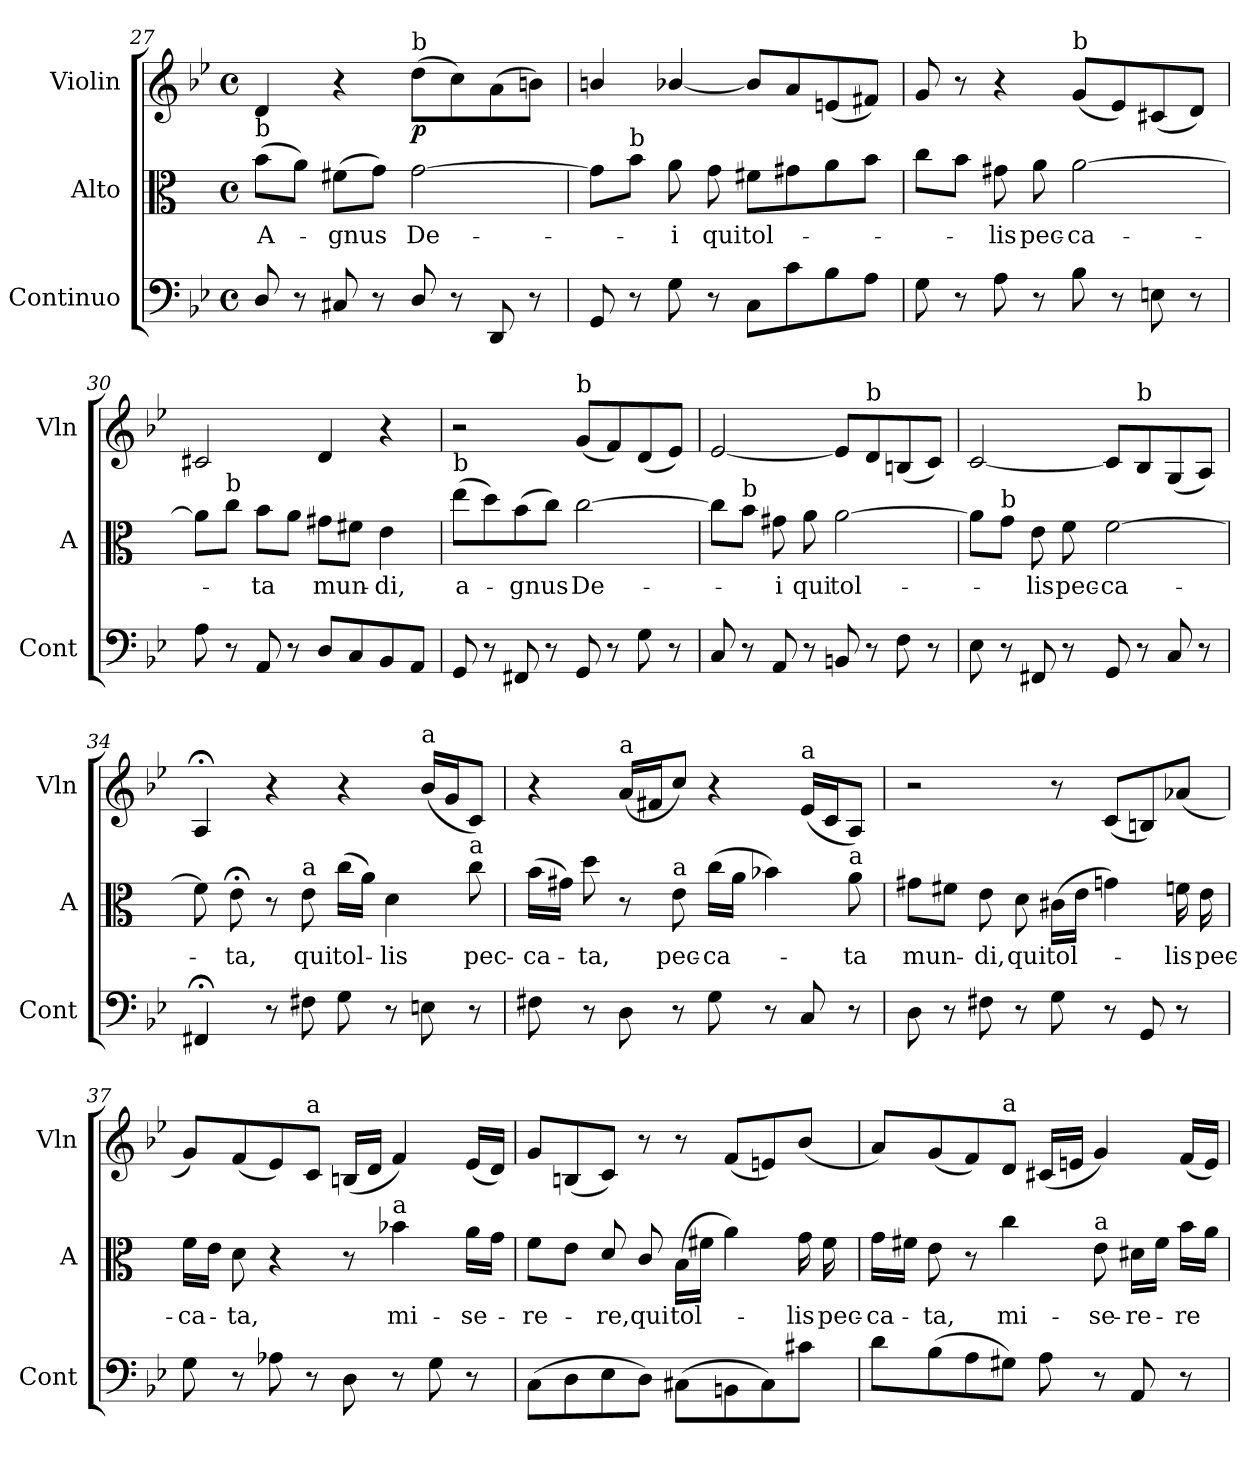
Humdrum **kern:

**kern	**kern	**text	**kern	**dynam
*part3	*part2	*part2	*part1	*part1
*staff3	*staff2	*staff2	*staff1	*staff1
*I"Continuo	*I"Alto	*	*I"Violin	*
*I'Cont	*I'A	*	*I'Vln	*
*clefF4	*clefC3	*	*clefG2	*
*	*ITrd1c2	*	*	*
*k[b-e-]	*k[b-e-]	*	*k[b-e-]	*
*M4/4	*M4/4	*	*M4/4	*
*met(c)	*met(c)	*	*met(c)	*
=27	=27	=27	=27	=27
!	!LO:TX:a:t=b	!	!	!
!	!	!LO:LY:b	!	!
8D/	(8a\L	A-	4d/	.
8r	8g\J)	.	.	.
!	!	!LO:LY:b	!	!
8C#X/	(8en\L	-gnus	4r	.
8r	8f\J)	.	.	.
!	!	!	!LO:TX:a:t=b	!
!	!	!LO:LY:b	!	!LO:DY:b
8D/	[2f\	De-	(8dd\L	p
8r	.	.	8cc\)	.
8DD/	.	.	(8a\	.
8r	.	.	8bn\J)	.
=28	=28	=28	=28	=28
8GG/	8f\L]	.	4bn/	.
!	!LO:TX:a:t=b	!	!	!
8r	8a\J	.	.	.
!	!	!LO:LY:b	!	!
8G\	8g\	-i	[4b-X/	.
!	!	!LO:LY:b	!	!
8r	8f\	qui	.	.
!	!	!LO:LY:b	!	!
8C\L	8en\L	tol-	8b-/L]	.
8c\	8f#X\	.	8a/	.
8B-\	8g\	.	(8en/	.
8A\J	8a\J	.	8f#X/J)	.
!!LO:LB:g=z
=29	=29	=29	=29	=29
8G\	8b-\L	.	8g/	.
8r	8a\J	.	8r	.
!	!	!LO:LY:b	!	!
8A\	8f#X\	-lis	4r	.
!	!	!LO:LY:b	!	!
8r	8g\	pec-	.	.
!	!	!	!LO:TX:a:t=b	!
!	!	!LO:LY:b	!	!
8B-\	[2g\	-ca-	(8g/L	.
8r	.	.	8e-/)	.
8En\	.	.	(8c#X/	.
8r	.	.	8d/J)	.
=30	=30	=30	=30	=30
8A\	8g\L]	.	2c#X/	.
!	!LO:TX:a:t=b	!	!	!
8r	8b-\J	.	.	.
!	!	!LO:LY:b	!	!
8AA/	8a\L	-ta	.	.
8r	8g\J	.	.	.
!	!	!LO:LY:b	!	!
8D/L	8f#X\L	mun-	4d/	.
8C/	8en\J	.	.	.
!	!	!LO:LY:b	!	!
8BB-/	4d\	-di,	4r	.
8AA/J	.	.	.	.
=31	=31	=31	=31	=31
!	!LO:TX:a:t=b	!	!	!
!	!	!LO:LY:b	!	!
8GG/	(8dd\L	a-	2r	.
8r	8cc\)	.	.	.
!	!	!LO:LY:b	!	!
8FF#X/	(8a\	-gnus	.	.
8r	8b-\J)	.	.	.
!	!	!	!LO:TX:a:t=b	!
!	!	!LO:LY:b	!	!
8GG/	[2b-\	De-	(8g/L	.
8r	.	.	8f/)	.
8G\	.	.	(8d/	.
8r	.	.	8e-/J)	.
=32	=32	=32	=32	=32
8C/	8b-\L]	.	[2e-/	.
!	!LO:TX:a:t=b	!	!	!
8r	8a\J	.	.	.
!	!	!LO:LY:b	!	!
8AA/	8f#X\	-i	.	.
!	!	!LO:LY:b	!	!
8r	8g\	qui	.	.
!	!	!LO:LY:b	!	!
8BBn/	[2g\	tol-	8e-/L]	.
!	!	!	!LO:TX:a:t=b	!
8r	.	.	8d/	.
8F\	.	.	(8Bn/	.
8r	.	.	8c/J)	.
!!LO:LB:g=z
=33	=33	=33	=33	=33
8E-\	8g\L]	.	[2c/	.
!	!LO:TX:a:t=b	!	!	!
8r	8f\J	.	.	.
!	!	!LO:LY:b	!	!
8FF#X/	8d\	-lis	.	.
!	!	!LO:LY:b	!	!
8r	8e-\	pec-	.	.
!	!	!LO:LY:b	!	!
8GG/	[2e-\	-ca-	8c/L]	.
!	!	!	!LO:TX:a:t=b	!
8r	.	.	8B-/	.
8C/	.	.	(8G/	.
8r	.	.	8A/J)	.
=34	=34	=34	=34	=34
4FF#X;</	8e-\]	.	4A;</	.
!	!	!LO:LY:b	!	!
.	8d;<\	-ta,	.	.
8r	8r	.	4r	.
!	!LO:TX:a:t=a	!	!	!
!	!	!LO:LY:b	!	!
8F#X\	8d\	qui	.	.
!	!	!LO:LY:b	!	!
8G\	(16b-\LL	tol-	4r	.
.	16g\JJ)	.	.	.
!	!	!LO:LY:b	!	!
8r	4c\	-lis	.	.
!	!	!	!LO:TX:a:t=a	!
8En\	.	.	(16b-/LL	.
.	.	.	16g/J	.
!	!LO:TX:a:t=a	!	!	!
!	!	!LO:LY:b	!	!
8r	8b-\	pec-	8c/J)	.
=35	=35	=35	=35	=35
!	!	!LO:LY:b	!	!
8F#X\	(16a\LL	-ca-	4r	.
.	16f#X\JJ)	.	.	.
!	!	!LO:LY:b	!	!
8r	8cc\	-ta,	.	.
!	!	!	!LO:TX:a:t=a	!
8D\	8r	.	(16a/LL	.
.	.	.	16f#X/J	.
!	!LO:TX:a:t=a	!	!	!
!	!	!LO:LY:b	!	!
8r	8d\	pec-	8cc/J)	.
!	!	!LO:LY:b	!	!
8G\	(16b-\LL	-ca-	4r	.
.	16g\JJ	.	.	.
8r	4a-X\)	.	.	.
!	!	!	!LO:TX:a:t=a	!
8C/	.	.	(16e-/LL	.
.	.	.	16c/J	.
!	!LO:TX:a:t=a	!	!	!
!	!	!LO:LY:b	!	!
8r	8g\	-ta	8A/J)	.
=36	=36	=36	=36	=36
!	!	!LO:LY:b	!	!
8D\	8f#X\L	mun-	2r	.
8r	8en\J	.	.	.
!	!	!LO:LY:b	!	!
8F#X\	8d\	-di,	.	.
!	!	!LO:LY:b	!	!
8r	8c\	qui	.	.
!	!	!LO:LY:b	!	!
8G\	(16Bn\LL	tol-	8r	.
.	16d\JJ	.	.	.
8r	4fn\)	.	(8c/L	.
8GG/	.	.	8Bn/)	.
!	!	!LO:LY:b	!	!
8r	16e-X\	-lis	(8a-X/J	.
!	!	!LO:LY:b	!	!
.	16d\	pec-	.	.
!!LO:LB:g=z
=37	=37	=37	=37	=37
!	!	!LO:LY:b	!	!
8G\	16e-\LL	-ca-	8g/L)	.
.	16d\JJ	.	.	.
!	!	!LO:LY:b	!	!
8r	8c\	-ta,	(8f/	.
8A-X\	4r	.	8e-/)	.
!	!	!	!LO:TX:a:t=a	!
8r	.	.	8c/J	.
8D\	8r	.	(16Bn/LL	.
.	.	.	16d/JJ	.
!	!LO:TX:a:t=a	!	!	!
!	!	!LO:LY:b	!	!
8r	4a-X\	mi-	4f/)	.
8G\	.	.	.	.
!	!	!LO:LY:b	!	!
8r	16g\LL	-se-	(16e-/LL	.
.	16f\JJ	.	16d/JJ)	.
=38	=38	=38	=38	=38
!	!	!LO:LY:b	!	!
(8C\L	8e-\L	-re-	8g/L	.
8D\	8d\J	.	(8Bn/	.
!	!	!LO:LY:b	!	!
8E-\	8c/	-re,	8c/J)	.
!	!	!LO:LY:b	!	!
8D\J)	8B-/	qui	8r	.
!	!	!LO:LY:b	!	!
(8C#X\L	(16A\LL	tol-	8r	.
.	16en\JJ	.	.	.
8BBn\	4g\)	.	(8f/L	.
8C#\)	.	.	8en/)	.
!	!	!LO:LY:b	!	!
8c#X\J	16f\	-lis	(8b-/J	.
!	!	!LO:LY:b	!	!
.	16e\	pec-	.	.
=39	=39	=39	=39	=39
!	!	!LO:LY:b	!	!
8d\L	16f\LL	-ca-	8a/L)	.
.	16en\JJ	.	.	.
!	!	!LO:LY:b	!	!
(8B-\	8d\	-ta,	(8g/	.
8A\	8r	.	8f/)	.
!	!	!	!LO:TX:a:t=a	!
!	!	!LO:LY:b	!	!
8G#X\J)	4b-\	mi-	8d/J	.
8A\	.	.	(16c#X/LL	.
.	.	.	16en/JJ	.
!	!LO:TX:a:t=a	!	!	!
!	!	!LO:LY:b	!	!
8r	8d\	-se-	4g/)	.
!	!	!LO:LY:b	!	!
8AA/	16c#X\LL	-re-	.	.
.	16e\JJ	.	.	.
!	!	!LO:LY:b	!	!
8r	16a\LL	-re	(16f/LL	.
.	16g\JJ	.	16e/JJ)	.
=	=	=	=	=
*-	*-	*-	*-	*-
